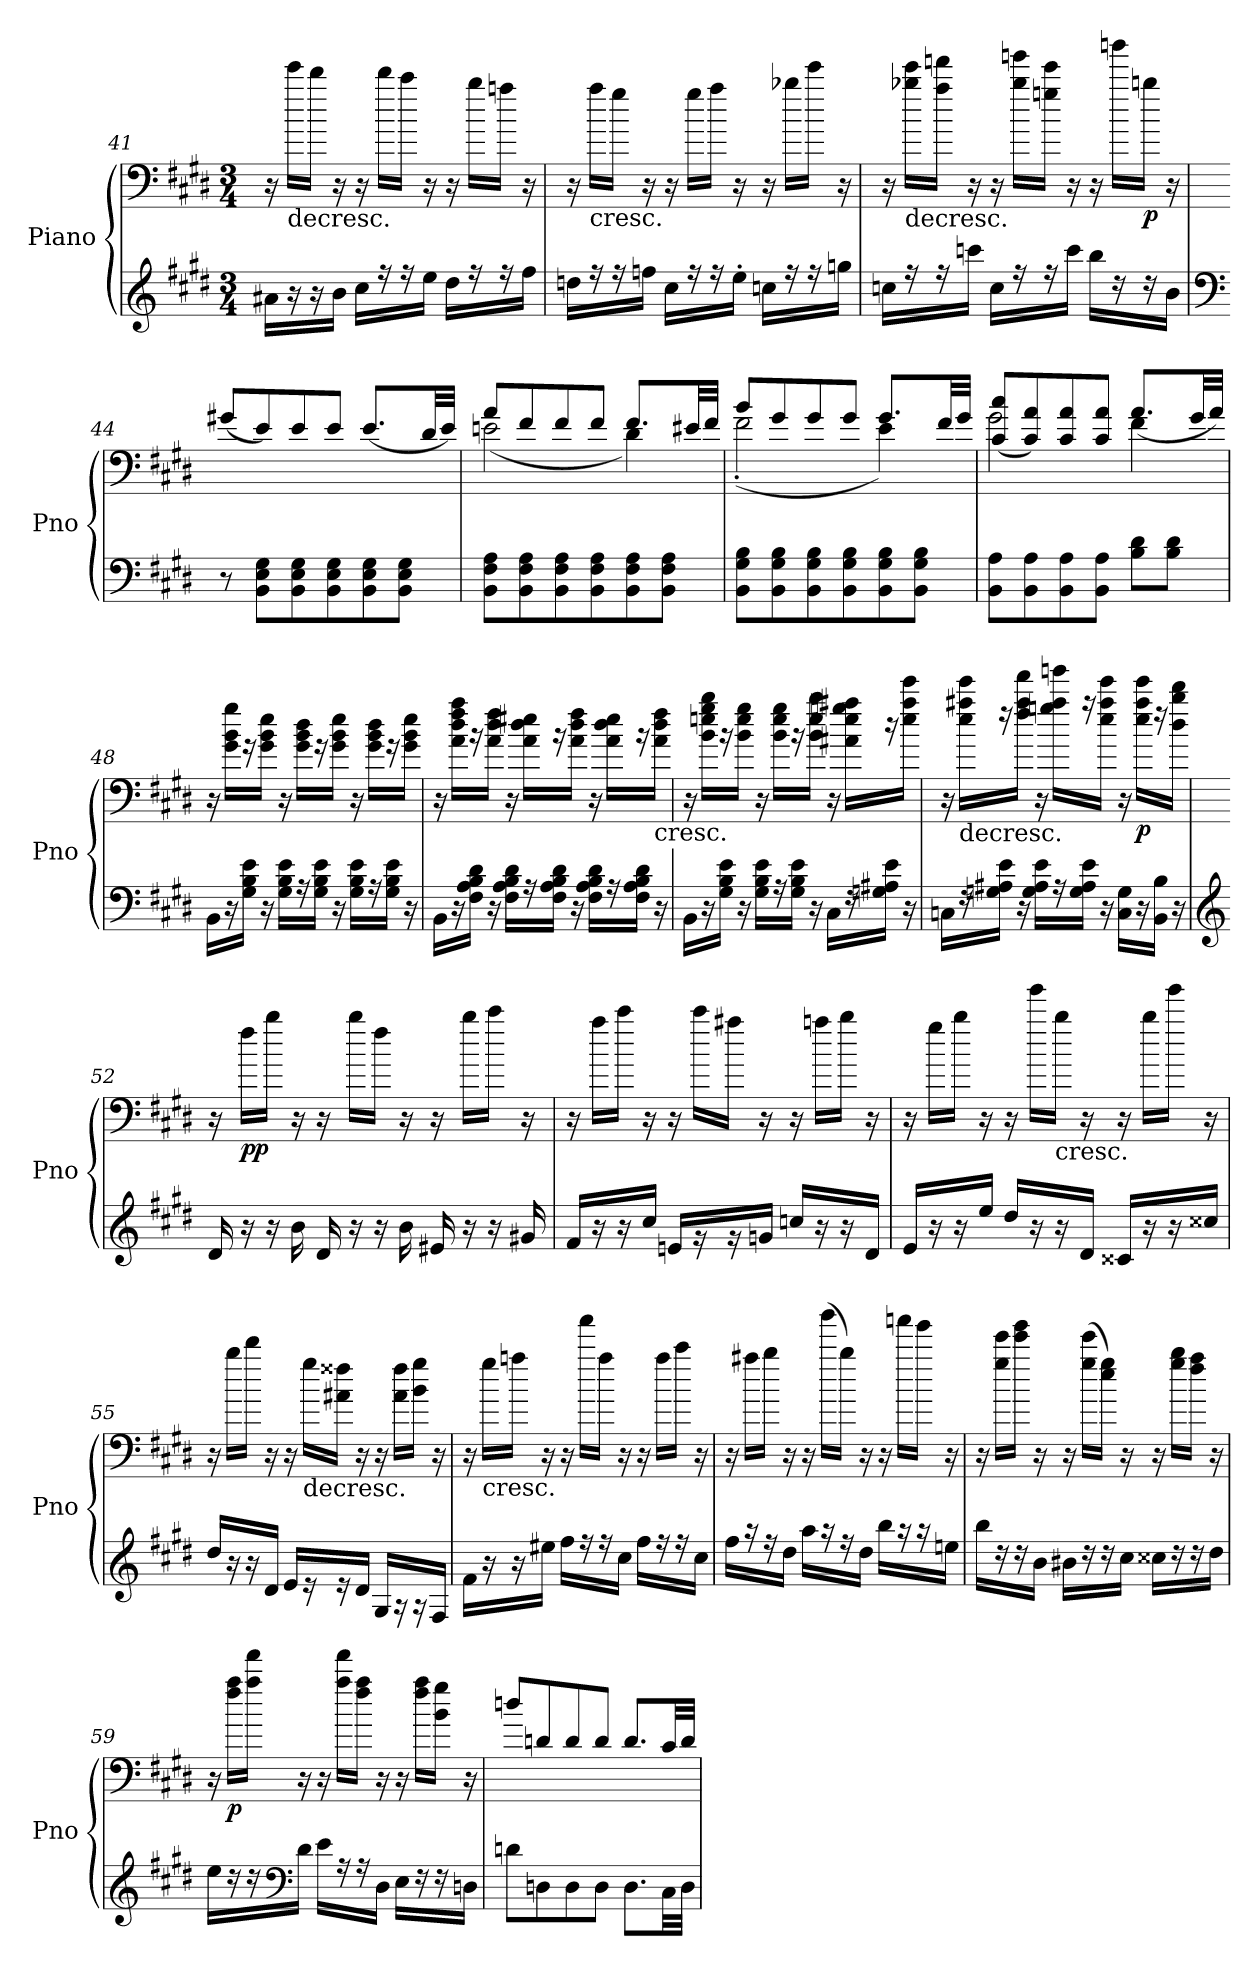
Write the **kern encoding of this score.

**kern	**kern	**dynam
*part1	*part1	*part1
*staff2	*staff1	*staff1/2
*I"Piano	*	*
*I'Pno	*	*
*clefG2	*clefF4	*
*k[f#c#g#d#]	*k[f#c#g#d#]	*
*E:	*E:	*
*M3/4	*M3/4	*
=41	=41	=41
16a#X\LL	16r	.
!	!LO:TX:b:t=decresc.	!
16r	16eee\LL	.
16r	16ddd#\JJ	.
16b\JJ	16r	.
16cc#\LL	16r	.
16r	16ddd#\LL	.
16r	16ccc#\JJ	.
16ee\JJ	16r	.
16dd#\LL	16r	.
16r	16bb\LL	.
16r	16aan\JJ	.
16ff#\JJ	16r	.
=42	=42	=42
16ddn\LL	16r	.
!	!LO:TX:b:t=cresc.	!
16r	16aa\LL	.
16r	16gg#\JJ	.
16ffn\JJ	16r	.
16cc#\LL	16r	.
16r	16gg#\LL	.
16r	16aa\JJ	.
16ee'\JJ	16r	.
16ccn\LL	16r	.
16r	16bb-X\LL	.
16r	16eee\JJ	.
16ggn\JJ	16r	.
!!LO:PB:g=z
=43	=43	=43
16ccn\LL	16r	.
!	!LO:TX:b:t=decresc.	!
16r	16bb-X\ 16eee\LL	.
16r	16aa\ 16fffn\JJ	.
16cccn\JJ	16r	.
16cc\LL	16r	.
16r	16bb-\ 16gggn\LL	.
16r	16ggn\ 16eee\JJ	.
16ccc\JJ	16r	.
16bb\LL	16r	.
16r	16bbbn\LL	.
!	!	!LO:DY:b
16r	16bbn\JJ	p
16b\JJ	16r	.
=44	=44	=44
*clefF4	*	*
8r	(<8g#X/L	.
8BB\ 8E\ 8G#\L	8e/)	.
8BB\ 8E\ 8G#\	8e/	.
8BB\ 8E\ 8G#\	8e/J	.
8BB\ 8E\ 8G#\	(<8.e/L	.
8BB\ 8E\ 8G#\J	.	.
.	32d#/LL	.
.	32e/JJJ)	.
=45	=45	=45
*	*^	*
8BB\ 8F#\ 8A\L	8a/L	(<2en\	.
8BB\ 8F#\ 8A\	8f#/	.	.
8BB\ 8F#\ 8A\	8f#/	.	.
8BB\ 8F#\ 8A\	8f#/J	.	.
8BB\ 8F#\ 8A\	8.f#/L	4d#\)	.
8BB\ 8F#\ 8A\J	.	.	.
.	32e#X/LL	.	.
.	32f#/JJJ	.	.
!!LO:LB:g=z	!!
=46	=46	=46	=46
8BB\ 8G#\ 8B\L	8b/L	(<2f#'\	.
8BB\ 8G#\ 8B\	8g#/	.	.
8BB\ 8G#\ 8B\	8g#/	.	.
8BB\ 8G#\ 8B\	8g#/J	.	.
8BB\ 8G#\ 8B\	8.g#/L	4e\)	.
8BB\ 8G#\ 8B\J	.	.	.
.	32f#/LL	.	.
.	32g#/JJJ	.	.
=47	=47	=47	=47
8BB\ 8A\L	2g#\	(>8c#/ 8cc#/L	.
8BB\ 8A\	.	8c#/ 8a/)	.
8BB\ 8A\	.	8c#/ 8a/	.
8BB\ 8A\J	.	8c#/ 8a/J	.
8B\ 8d#\L	4f#\	(>8.a/L	.
8B\ 8d#\J	.	.	.
.	.	32g#/LL	.
.	.	32a/JJJ)	.
*	*v	*v	*
=48	=48	=48
16BB\LL	16r	.
16r	16g#\ 16b\ 16gg#\LL	.
16G#\ 16B\ 16e\JJ	16r	.
16r	16g#\ 16b\ 16ee\JJ	.
16G#\ 16B\ 16e\LL	16r	.
16r	16g#\ 16b\ 16dd#\LL	.
16G#\ 16B\ 16e\JJ	16r	.
16r	16g#\ 16b\ 16ee\JJ	.
16G#\ 16B\ 16e\LL	16r	.
16r	16g#\ 16b\ 16dd#\LL	.
16G#\ 16B\ 16e\JJ	16r	.
16r	16g#\ 16b\ 16ee\JJ	.
=49	=49	=49
16BB\LL	16r	.
16r	16a\ 16dd#\ 16ff#\ 16aa\LL	.
16F#\ 16A\ 16B\ 16d#\JJ	16r	.
16r	16a\ 16dd#\ 16ff#\JJ	.
16F#\ 16A\ 16B\ 16d#\LL	16r	.
16r	16a\ 16dd#\ 16ee#X\LL	.
16F#\ 16A\ 16B\ 16d#\JJ	16r	.
16r	16a\ 16dd#\ 16ff#\JJ	.
16F#\ 16A\ 16B\ 16d#\LL	16r	.
16r	16a\ 16dd#\ 16ee#\LL	.
16F#\ 16A\ 16B\ 16d#\JJ	16r	.
!	!LO:TX:b:t=cresc.	!
16r	16a\ 16dd#\ 16ff#\JJ	.
!!LO:LB:g=z
=50	=50	=50
16BB\LL	16r	.
16r	16b\ 16een\ 16gg#\ 16bb\LL	.
16G#\ 16B\ 16e\JJ	16r	.
16r	16b\ 16ee\ 16gg#\JJ	.
16G#\ 16B\ 16e\LL	16r	.
16r	16b\ 16ee\ 16gg#\LL	.
16G#\ 16B\ 16e\JJ	16r	.
16r	16b\ 16ee\ 16bb\JJ	.
16C#\LL	16r	.
16r	16a#X\ 16ee\ 16ggn\ 16aa#X\LL	.
16Gn\ 16A#X\ 16e\JJ	16r	.
16r	16ee\ 16aa#\ 16eee\JJ	.
=51	=51	=51
16Cn\LL	16r	.
!	!LO:TX:b:t=decresc.	!
16r	16ee\ 16aa#X\ 16eee\LL	.
16Gn\ 16A#X\ 16e\JJ	16r	.
16r	16ff#\ 16aa#\ 16fff#\JJ	.
16G\ 16A#\ 16e\LL	16r	.
16r	16ggn\ 16aa#\ 16gggn\LL	.
16G\ 16A#\ 16e\JJ	16r	.
16r	16ee\ 16aa#\ 16eee\JJ	.
16C\ 16G\LL	16r	.
!	!	!LO:DY:b
16r	16ee\ 16aa#\ 16eee\LL	p
16BB\ 16B\JJ	16r	.
16r	16dd#\ 16bb\ 16ddd#\JJ	.
=52	=52	=52
*clefG2	*	*
16d#/	16r	.
!	!	!LO:DY:b
16r	16ff#\LL	pp
16r	16bb\JJ	.
16b\	16r	.
16d#/	16r	.
16r	16bb\LL	.
16r	16ff#\JJ	.
16b\	16r	.
16e#X/	16r	.
16r	16bb\LL	.
16r	16ccc#\JJ	.
16g#X/	16r	.
!!LO:LB:g=z
=53	=53	=53
16f#/LL	16r	.
16r	16aa\LL	.
16r	16ccc#\JJ	.
16cc#/JJ	16r	.
16en/LL	16r	.
16r	16ccc#\LL	.
16r	16aa#X\JJ	.
16gn/JJ	16r	.
16ccn/LL	16r	.
16r	16aan\LL	.
16r	16bb\JJ	.
16d#/JJ	16r	.
=54	=54	=54
16e/LL	16r	.
16r	16gg#\LL	.
16r	16bb\JJ	.
16ee/JJ	16r	.
16dd#/LL	16r	.
16r	16ggg#\LL	.
!	!LO:TX:b:t=cresc.	!
16r	16bb\JJ	.
16d#/JJ	16r	.
16c##X/LL	16r	.
16r	16bb\LL	.
16r	16ggg#\JJ	.
16cc##X/JJ	16r	.
=55	=55	=55
16dd#/LL	16r	.
16r	16bb\LL	.
16r	16ddd#\JJ	.
16d#/JJ	16r	.
16e/LL	16r	.
!	!LO:TX:b:t=decresc.	!
16r	16gg#\LL	.
16r	16a#X\ 16ff##X\JJ	.
16d#/JJ	16r	.
16G#/LL	16r	.
16r	16a#\ 16ff##\LL	.
16r	16b\ 16gg#\JJ	.
16F#/JJ	16r	.
!!LO:LB:g=z
=56	=56	=56
16f#\LL	16r	.
!	!LO:TX:b:t=cresc.	!
16r	16gg#\LL	.
16r	16aan\JJ	.
16ee#X\JJ	16r	.
16ff#\LL	16r	.
16r	16aaa\LL	.
16r	16aa\JJ	.
16cc#\JJ	16r	.
16ff#\LL	16r	.
16r	16aa\LL	.
16r	16ccc#\JJ	.
16cc#\JJ	16r	.
=57	=57	=57
16ff#\LL	16r	.
16r	16aa#X\LL	.
16r	16bb\JJ	.
16dd#\JJ	16r	.
16aa\LL	16r	.
16r	(>16bbb\LL	.
16r	16bb\JJ)	.
16dd#\JJ	16r	.
16bb\LL	16r	.
16r	16aaan\LL	.
16r	16ggg#\JJ	.
16een\JJ	16r	.
=58	=58	=58
16bb\LL	16r	.
16r	16gg#\ 16eee\LL	.
16r	16eee\ 16ggg#\JJ	.
16b\JJ	16r	.
16b#X\LL	16r	.
16r	(>16gg#\ 16eee\LL	.
16r	16ee\ 16gg#\JJ)	.
16cc#\JJ	16r	.
16cc##X\LL	16r	.
16r	16gg#\ 16bb\LL	.
16r	16ff#\ 16aa\JJ	.
16dd#\JJ	16r	.
!!LO:PB:g=z
=59	=59	=59
16ee\LL	16r	.
!	!	!LO:DY:b
16r	16ff#\ 16aa\LL	p
16r	16aa\ 16fff#\JJ	.
*clefF4	*	*
16d#\JJ	16r	.
16e\LL	16r	.
16r	16aa\ 16fff#\LL	.
16r	16ff#\ 16aa\JJ	.
16D#\JJ	16r	.
16E\LL	16r	.
16r	16ff#\ 16aa\LL	.
16r	16b\ 16gg#\JJ	.
16Dn\JJ	16r	.
=60	=60	=60
8dn\L	8ddn/L	.
8Dn\	8dn/	.
8D\	8d/	.
8D\J	8d/J	.
8.D\L	8.d/L	.
32C#\LL	32c#/LL	.
32D\JJJ	32d/JJJ	.
=	=	=
*-	*-	*-
